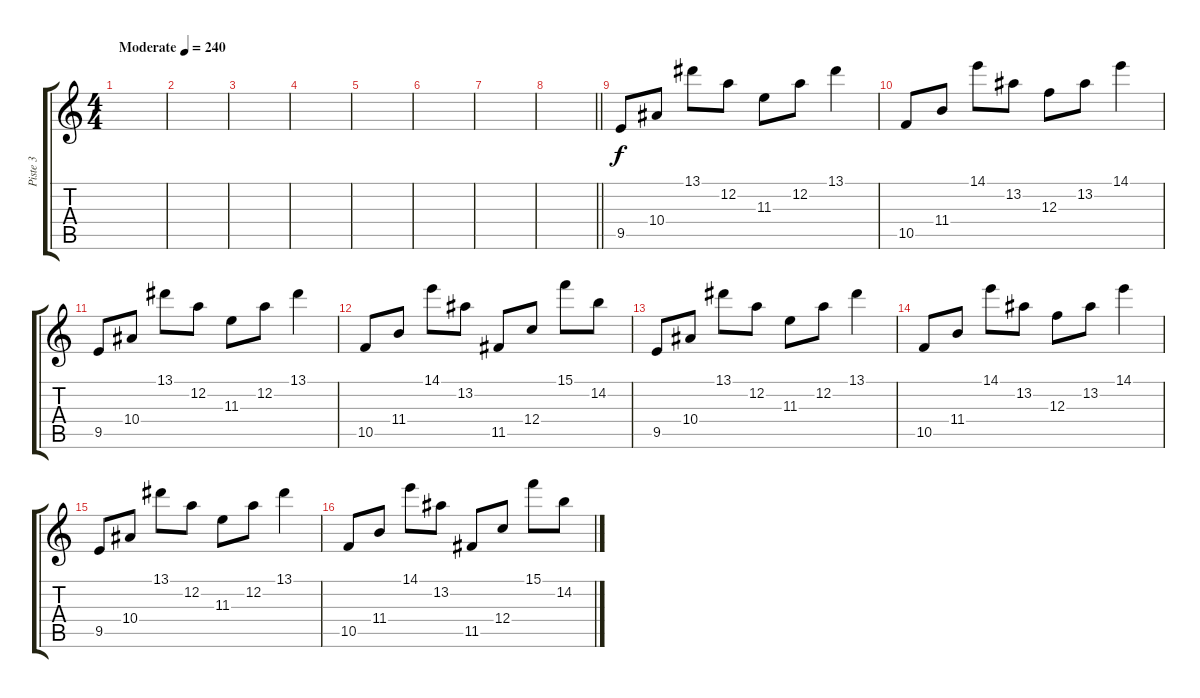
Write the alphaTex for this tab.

\track ("Piste 3" "Piste 3") {instrument distortionguitar}
\staff {score tabs}
\tuning (D4 A3 F3 C3 G2 C2) {hide}
\ts (4 4)
\tempo (240 "Moderate")
\tempo 250
\tempo (240 "Moderate")
\clef g2
\ks c
|
|
|
|
|
|
|
\barLineRight lightlight
|
9.5.8 10.4.8 13.1.8 12.2.8 11.3.8 12.2.8 13.1.4 |
10.5.8 11.4.8 14.1.8 13.2.8 12.3.8 13.2.8 14.1.4 |
9.5.8 10.4.8 13.1.8 12.2.8 11.3.8 12.2.8 13.1.4 |
10.5.8 11.4.8 14.1.8 13.2.8 11.5.8 12.4.8 15.1.8 14.2.8 |
9.5.8 10.4.8 13.1.8 12.2.8 11.3.8 12.2.8 13.1.4 |
10.5.8 11.4.8 14.1.8 13.2.8 12.3.8 13.2.8 14.1.4 |
9.5.8 10.4.8 13.1.8 12.2.8 11.3.8 12.2.8 13.1.4 |
10.5.8 11.4.8 14.1.8 13.2.8 11.5.8 12.4.8 15.1.8 14.2.8
